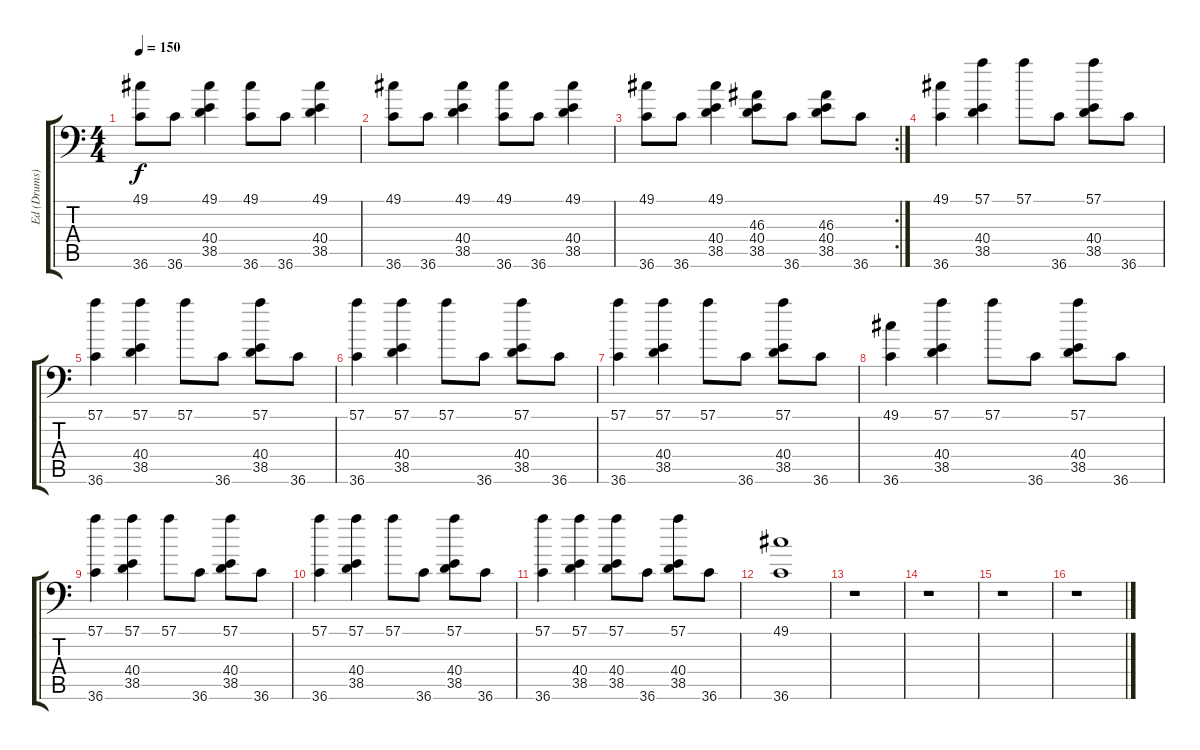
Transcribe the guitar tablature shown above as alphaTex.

\track ("Ed (Drums)" "Ed (Drums)") {instrument acousticgrandpiano}
\staff {score tabs}
\tuning (C-1 C-1 C-1 C-1 C-1 C-1) {hide}
\ts (4 4)
\tempo 150
\clef f4
\ks c
(49.1 36.6).8{dy f} 36.6.8 (49.1 40.4 38.5).4 (49.1 36.6).8 36.6.8 (49.1 40.4 38.5).4 |
(49.1 36.6).8 36.6.8 (49.1 40.4 38.5).4 (49.1 36.6).8 36.6.8 (49.1 40.4 38.5).4 |
\rc 2
(49.1 36.6).8 36.6.8 (49.1 40.4 38.5).4 (46.3 40.4 38.5).8 36.6.8 (46.3 40.4 38.5).8 36.6.8 |
(49.1 36.6).4 (57.1 40.4 38.5).4 57.1.8 36.6.8 (57.1 40.4 38.5).8 36.6.8 |
(57.1 36.6).4 (57.1 40.4 38.5).4 57.1.8 36.6.8 (57.1 40.4 38.5).8 36.6.8 |
(57.1 36.6).4 (57.1 40.4 38.5).4 57.1.8 36.6.8 (57.1 40.4 38.5).8 36.6.8 |
(57.1 36.6).4 (57.1 40.4 38.5).4 57.1.8 36.6.8 (57.1 40.4 38.5).8 36.6.8 |
(49.1 36.6).4 (57.1 40.4 38.5).4 57.1.8 36.6.8 (57.1 40.4 38.5).8 36.6.8 |
(57.1 36.6).4 (57.1 40.4 38.5).4 57.1.8 36.6.8 (57.1 40.4 38.5).8 36.6.8 |
(57.1 36.6).4 (57.1 40.4 38.5).4 57.1.8 36.6.8 (57.1 40.4 38.5).8 36.6.8 |
(57.1 36.6).4 (57.1 40.4 38.5).4 (57.1 40.4 38.5).8 36.6.8 (57.1 40.4 38.5).8 36.6.8 |
(49.1 36.6).1 |
r.1 |
r.1 |
r.1 |
r.1
